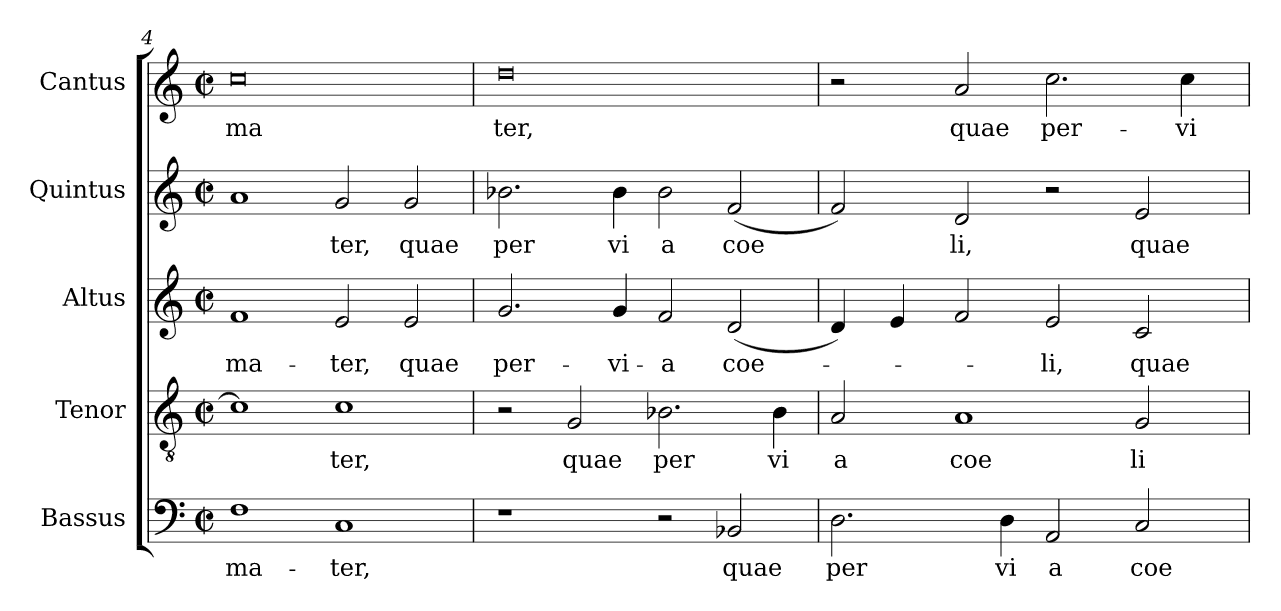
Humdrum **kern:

**kern	**text	**kern	**text	**kern	**text	**kern	**text	**kern	**text
*part5	*part5	*part4	*part4	*part3	*part3	*part2	*part2	*part1	*part1
*staff5	*staff5	*staff4	*staff4	*staff3	*staff3	*staff2	*staff2	*staff1	*staff1
*I"Bassus	*	*I"Tenor	*	*I"Altus	*	*I"Quintus	*	*I"Cantus	*
*clefF4	*	*clefGv2	*	*clefG2	*	*clefG2	*	*clefG2	*
*M2/2	*	*M2/2	*	*M2/2	*	*M2/2	*	*M2/2	*
*met(c|)	*	*met(c|)	*	*met(c|)	*	*met(c|)	*	*met(c|)	*
=4	=4	=4	=4	=4	=4	=4	=4	=4	=4
!	!LO:LY:b:cj	!	!	!	!LO:LY:b:cj	!	!	!	!LO:LY:b:cj
1F	ma-	1c]	.	1f	ma-	1a	.	0cc	ma
!	!LO:LY:b:cj	!	!LO:LY:b:cj	!	!LO:LY:b:cj	!	!LO:LY:b:cj	!	!
1C	-ter,	1c	ter,	2e/	-ter,	2g/	ter,	.	.
!	!	!	!	!	!LO:LY:b:cj	!	!LO:LY:b:cj	!	!
.	.	.	.	2e/	quae	2g/	quae	.	.
=5	=5	=5	=5	=5	=5	=5	=5	=5	=5
!	!	!	!	!	!LO:LY:b:cj	!	!LO:LY:b:cj	!	!LO:LY:b:cj
1r	.	2r	.	2.g/	per-	2.b-X\	per	0dd	ter,
!	!	!	!LO:LY:b:cj	!	!	!	!	!	!
.	.	2G/	quae	.	.	.	.	.	.
!	!	!	!	!	!LO:LY:b:cj	!	!LO:LY:b:cj	!	!
.	.	.	.	4g/	-vi-	4b-\	vi	.	.
!	!	!	!LO:LY:b:cj	!	!LO:LY:b:cj	!	!LO:LY:b:cj	!	!
2r	.	2.B-X\	per	2f/	-a	2b-\	a	.	.
!	!LO:LY:b:cj	!	!	!	!LO:LY:b	!	!LO:LY:b	!	!
2BB-X/	quae	.	.	(>2d/	coe-	(>2f/	coe	.	.
!	!	!	!LO:LY:b:cj	!	!	!	!	!	!
.	.	4B-\	vi	.	.	.	.	.	.
!!LO:LB:g=z
=6	=6	=6	=6	=6	=6	=6	=6	=6	=6
!	!LO:LY:b:cj	!	!LO:LY:b:cj	!	!	!	!	!	!
*	*	*^	*	*	*	*^	*	*	*
2.D\	per	2A/	4ryy	a	4d/)	.	2f/)	8ryy	.	2r	.
.	.	.	.	.	.	.	.	1...ryy	.	.	.
.	.	.	16ryy	.	4e/	.	.	.	.	.	.
.	.	.	64ryy	.	.	.	.	.	.	.	.
.	.	.	1ryy	.	.	.	.	.	.	.	.
!	!	!	!	!LO:LY:b:cj	!	!	!	!	!LO:LY:b:cj	!	!LO:LY:b:cj
.	.	1A	.	coe	2f/	.	2d/	.	li,	2a/	quae
!	!LO:LY:b:cj	!	!	!	!	!	!	!	!	!	!
4D\	vi	.	.	.	.	.	.	.	.	.	.
!	!LO:LY:b:cj	!	!	!	!	!LO:LY:b:cj	!	!	!	!	!LO:LY:b:cj
2AA/	a	.	.	.	2e/	-li,	2r	.	.	2.cc\	per-
.	.	.	2ryy	.	.	.	.	.	.	.	.
!	!LO:LY:b:cj	!	!	!LO:LY:b:cj	!	!LO:LY:b:cj	!	!	!LO:LY:b:cj	!	!
2C/	coe	2G/	.	li	2c/	quae	2e/	.	quae	.	.
!	!	!	!	!	!	!	!	!	!	!	!LO:LY:b:cj
.	.	.	.	.	.	.	.	.	.	4cc\	-vi-
.	.	.	8ryy	.	.	.	.	.	.	.	.
.	.	.	32.ryy	.	.	.	.	.	.	.	.
*	*	*v	*v	*	*	*	*v	*v	*	*	*
=	=	=	=	=	=	=	=	=	=
*-	*-	*-	*-	*-	*-	*-	*-	*-	*-
